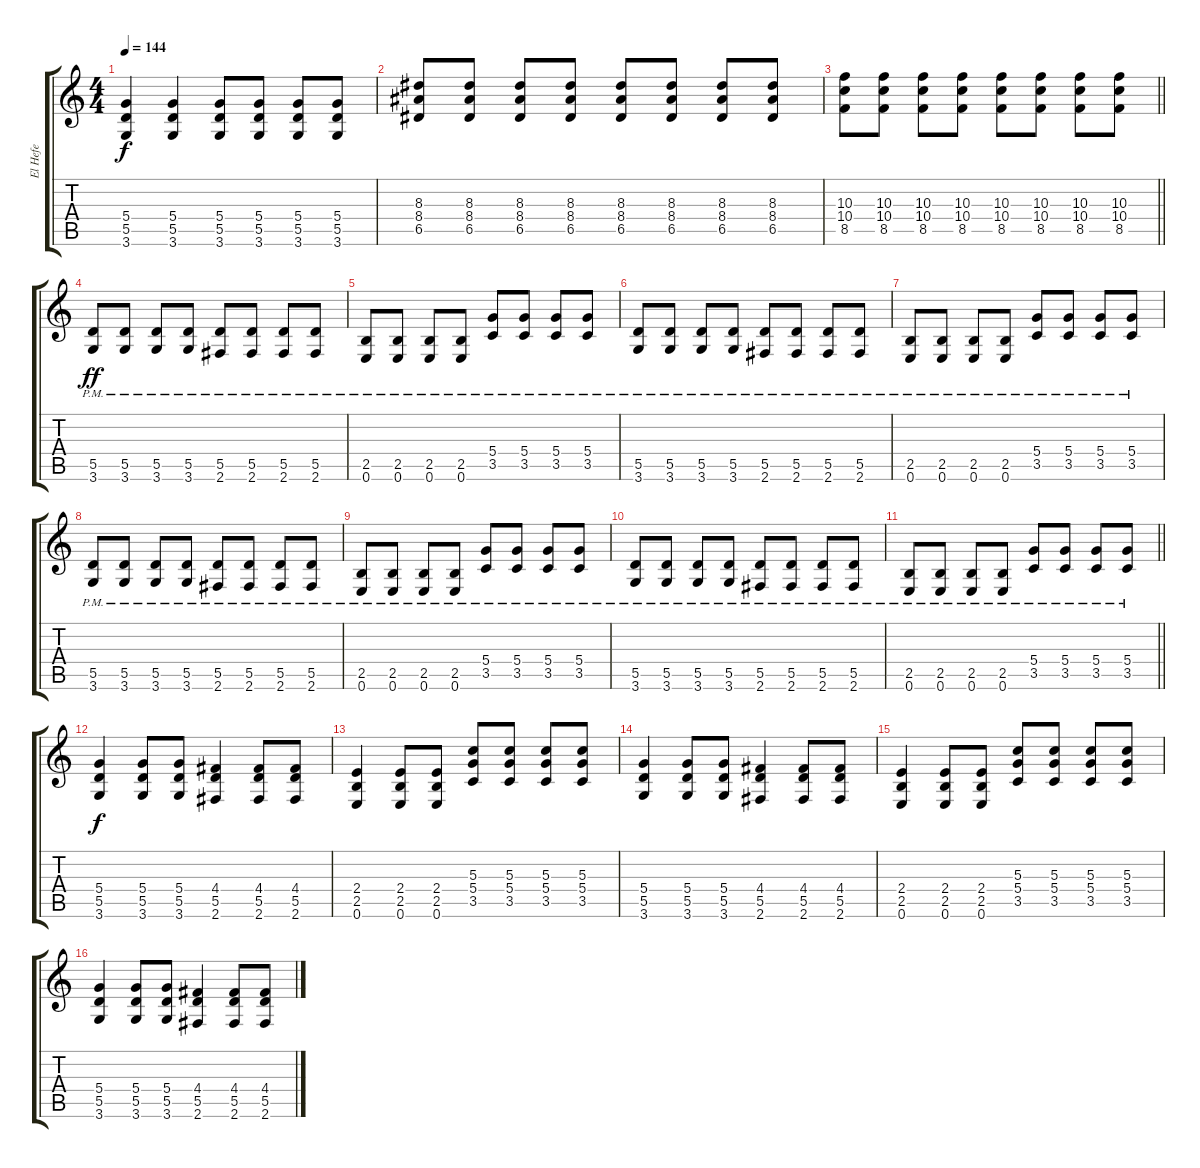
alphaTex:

\track ("El Hefe" "El Hefe") {instrument distortionguitar}
\staff {score tabs}
\tuning (E4 B3 G3 D3 A2 E2) {hide}
\ts (4 4)
\tempo 144
\clef g2
\ks c
(5.4 5.5 3.6).4{dy f} (5.4 5.5 3.6).4 (5.4 5.5 3.6).8 (5.4 5.5 3.6).8 (5.4 5.5 3.6).8 (5.4 5.5 3.6).8 |
(8.3 8.4 6.5).8 (8.3 8.4 6.5).8 (8.3 8.4 6.5).8 (8.3 8.4 6.5).8 (8.3 8.4 6.5).8 (8.3 8.4 6.5).8 (8.3 8.4 6.5).8 (8.3 8.4 6.5).8 |
\barLineRight lightlight
(10.3 10.4 8.5).8 (10.3 10.4 8.5).8 (10.3 10.4 8.5).8 (10.3 10.4 8.5).8 (10.3 10.4 8.5).8 (10.3 10.4 8.5).8 (10.3 10.4 8.5).8 (10.3 10.4 8.5).8 |
\section ("" "")
(5.5{pm} 3.6{pm}).8{dy ff} (5.5{pm} 3.6{pm}).8 (5.5{pm} 3.6{pm}).8 (5.5{pm} 3.6{pm}).8 (5.5{pm} 2.6{pm}).8 (5.5{pm} 2.6{pm}).8 (5.5{pm} 2.6{pm}).8 (5.5{pm} 2.6{pm}).8 |
(2.5{pm} 0.6{pm}).8 (2.5{pm} 0.6{pm}).8 (2.5{pm} 0.6{pm}).8 (2.5{pm} 0.6{pm}).8 (5.4{pm} 3.5{pm}).8 (5.4{pm} 3.5{pm}).8 (5.4{pm} 3.5{pm}).8 (5.4{pm} 3.5{pm}).8 |
(5.5{pm} 3.6{pm}).8 (5.5{pm} 3.6{pm}).8 (5.5{pm} 3.6{pm}).8 (5.5{pm} 3.6{pm}).8 (5.5{pm} 2.6{pm}).8 (5.5{pm} 2.6{pm}).8 (5.5{pm} 2.6{pm}).8 (5.5{pm} 2.6{pm}).8 |
(2.5{pm} 0.6{pm}).8 (2.5{pm} 0.6{pm}).8 (2.5{pm} 0.6{pm}).8 (2.5{pm} 0.6{pm}).8 (5.4{pm} 3.5{pm}).8 (5.4{pm} 3.5{pm}).8 (5.4{pm} 3.5{pm}).8 (5.4{pm} 3.5{pm}).8 |
(5.5{pm} 3.6{pm}).8 (5.5{pm} 3.6{pm}).8 (5.5{pm} 3.6{pm}).8 (5.5{pm} 3.6{pm}).8 (5.5{pm} 2.6{pm}).8 (5.5{pm} 2.6{pm}).8 (5.5{pm} 2.6{pm}).8 (5.5{pm} 2.6{pm}).8 |
(2.5{pm} 0.6{pm}).8 (2.5{pm} 0.6{pm}).8 (2.5{pm} 0.6{pm}).8 (2.5{pm} 0.6{pm}).8 (5.4{pm} 3.5{pm}).8 (5.4{pm} 3.5{pm}).8 (5.4{pm} 3.5{pm}).8 (5.4{pm} 3.5{pm}).8 |
(5.5{pm} 3.6{pm}).8 (5.5{pm} 3.6{pm}).8 (5.5{pm} 3.6{pm}).8 (5.5{pm} 3.6{pm}).8 (5.5{pm} 2.6{pm}).8 (5.5{pm} 2.6{pm}).8 (5.5{pm} 2.6{pm}).8 (5.5{pm} 2.6{pm}).8 |
\barLineRight lightlight
(2.5{pm} 0.6{pm}).8 (2.5{pm} 0.6{pm}).8 (2.5{pm} 0.6{pm}).8 (2.5{pm} 0.6{pm}).8 (5.4{pm} 3.5{pm}).8 (5.4{pm} 3.5{pm}).8 (5.4{pm} 3.5{pm}).8 (5.4{pm} 3.5{pm}).8 |
\section ("" "")
(5.4 5.5 3.6).4{dy f} (5.4 5.5 3.6).8 (5.4 5.5 3.6).8 (4.4 5.5 2.6).4 (4.4 5.5 2.6).8 (4.4 5.5 2.6).8 |
(2.4 2.5 0.6).4 (2.4 2.5 0.6).8 (2.4 2.5 0.6).8 (5.3 5.4 3.5).8 (5.3 5.4 3.5).8 (5.3 5.4 3.5).8 (5.3 5.4 3.5).8 |
(5.4 5.5 3.6).4 (5.4 5.5 3.6).8 (5.4 5.5 3.6).8 (4.4 5.5 2.6).4 (4.4 5.5 2.6).8 (4.4 5.5 2.6).8 |
(2.4 2.5 0.6).4 (2.4 2.5 0.6).8 (2.4 2.5 0.6).8 (5.3 5.4 3.5).8 (5.3 5.4 3.5).8 (5.3 5.4 3.5).8 (5.3 5.4 3.5).8 |
(5.4 5.5 3.6).4 (5.4 5.5 3.6).8 (5.4 5.5 3.6).8 (4.4 5.5 2.6).4 (4.4 5.5 2.6).8 (4.4 5.5 2.6).8
